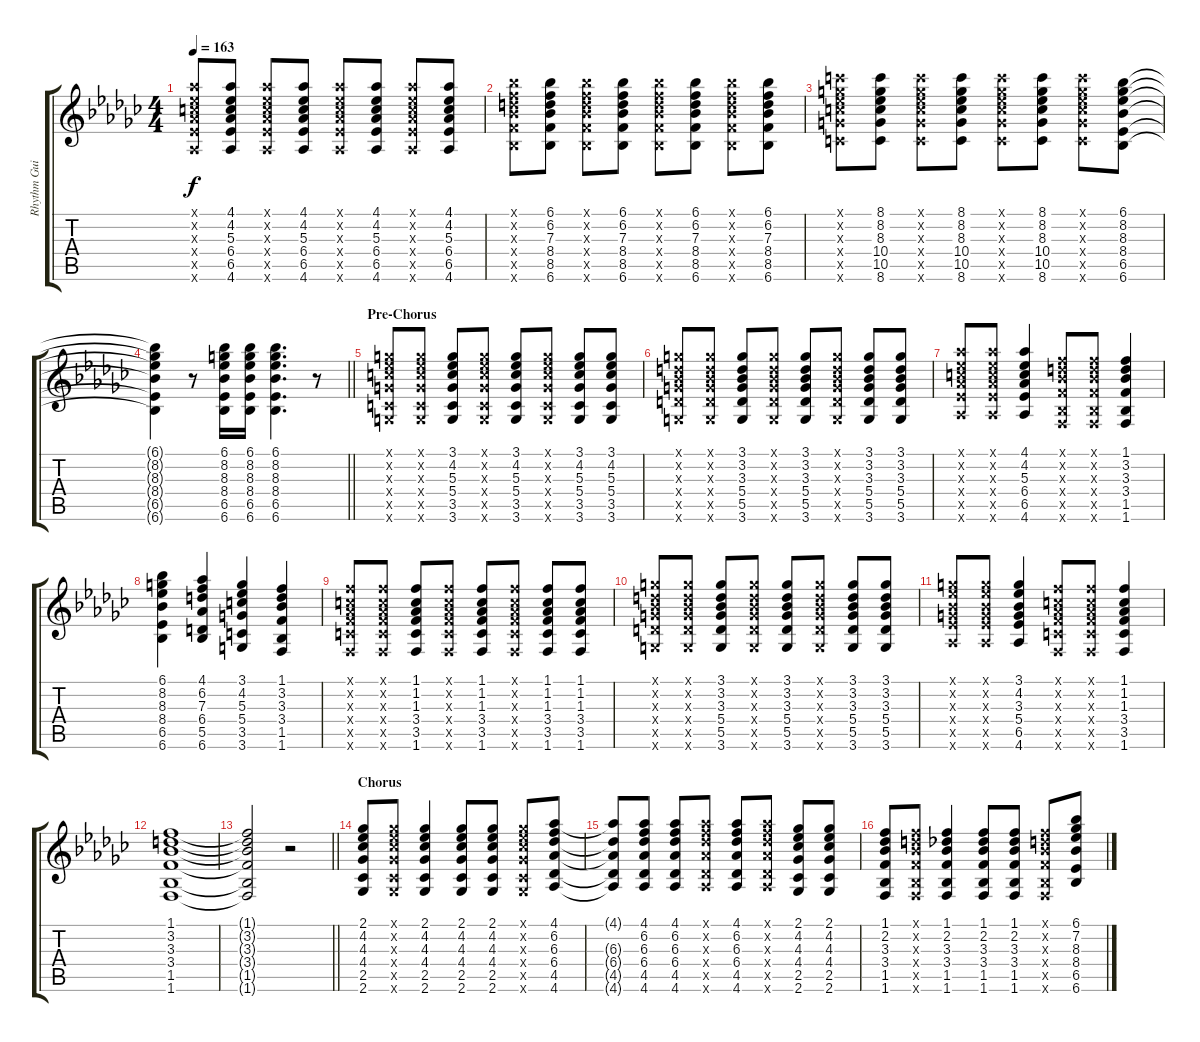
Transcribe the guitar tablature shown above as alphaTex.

\track ("Rhythm Guitar" "Rhythm Gui") {instrument distortionguitar}
\staff {score tabs}
\tuning (E4 B3 G3 D3 A2 E2) {hide}
\ts (4 4)
\tempo 163
\clef g2
\ks gb
(4.1{x} 4.2{x} 5.3{x} 6.4{x} 6.5{x} 4.6{x}).8{dy f} (4.1 4.2 5.3 6.4 6.5 4.6).8 (4.1{x} 4.2{x} 5.3{x} 6.4{x} 6.5{x} 4.6{x}).8 (4.1 4.2 5.3 6.4 6.5 4.6).8 (4.1{x} 4.2{x} 5.3{x} 6.4{x} 6.5{x} 4.6{x}).8 (4.1 4.2 5.3 6.4 6.5 4.6).8 (4.1{x} 4.2{x} 5.3{x} 6.4{x} 6.5{x} 4.6{x}).8 (4.1 4.2 5.3 6.4 6.5 4.6).8 |
(6.1{x} 6.2{x} 7.3{x} 8.4{x} 8.5{x} 6.6{x}).8 (6.1 6.2 7.3 8.4 8.5 6.6).8 (6.1{x} 6.2{x} 7.3{x} 8.4{x} 8.5{x} 6.6{x}).8 (6.1 6.2 7.3 8.4 8.5 6.6).8 (6.1{x} 6.2{x} 7.3{x} 8.4{x} 8.5{x} 6.6{x}).8 (6.1 6.2 7.3 8.4 8.5 6.6).8 (6.1{x} 6.2{x} 7.3{x} 8.4{x} 8.5{x} 6.6{x}).8 (6.1 6.2 7.3 8.4 8.5 6.6).8 |
(8.1{x} 8.2{x} 8.3{x} 10.4{x} 10.5{x} 8.6{x}).8 (8.1 8.2 8.3 10.4 10.5 8.6).8 (8.1{x} 8.2{x} 8.3{x} 10.4{x} 10.5{x} 8.6{x}).8 (8.1 8.2 8.3 10.4 10.5 8.6).8 (8.1{x} 8.2{x} 8.3{x} 10.4{x} 10.5{x} 8.6{x}).8 (8.1 8.2 8.3 10.4 10.5 8.6).8 (8.1{x} 8.2{x} 8.3{x} 10.4{x} 10.5{x} 8.6{x}).8 (6.1 8.2 8.3 8.4 6.5 6.6).8 |
\barLineRight lightlight
(6.1{t} 8.2{t} 8.3{t} 8.4{t} 6.5{t} 6.6{t}).4 r.8 (6.1 8.2 8.3 8.4 6.5 6.6).16 (6.1 8.2 8.3 8.4 6.5 6.6).16 (6.1 8.2 8.3 8.4 6.5 6.6).4{d} r.8 |
\section ("" "Pre-Chorus")
(3.1{x} 4.2{x} 5.3{x} 5.4{x} 3.5{x} 3.6{x}).8 (3.1{x} 4.2{x} 5.3{x} 5.4{x} 3.5{x} 3.6{x}).8 (3.1 4.2 5.3 5.4 3.5 3.6).8 (3.1{x} 4.2{x} 5.3{x} 5.4{x} 3.5{x} 3.6{x}).8 (3.1 4.2 5.3 5.4 3.5 3.6).8 (3.1{x} 4.2{x} 5.3{x} 5.4{x} 3.5{x} 3.6{x}).8 (3.1 4.2 5.3 5.4 3.5 3.6).8 (3.1 4.2 5.3 5.4 3.5 3.6).8 |
(3.1{x} 3.2{x} 3.3{x} 5.4{x} 5.5{x} 3.6{x}).8 (3.1{x} 3.2{x} 3.3{x} 5.4{x} 5.5{x} 3.6{x}).8 (3.1 3.2 3.3 5.4 5.5 3.6).8 (3.1{x} 3.2{x} 3.3{x} 5.4{x} 5.5{x} 3.6{x}).8 (3.1 3.2 3.3 5.4 5.5 3.6).8 (3.1{x} 3.2{x} 3.3{x} 5.4{x} 5.5{x} 3.6{x}).8 (3.1 3.2 3.3 5.4 5.5 3.6).8 (3.1 3.2 3.3 5.4 5.5 3.6).8 |
(4.1{x} 4.2{x} 5.3{x} 6.4{x} 6.5{x} 4.6{x}).8 (4.1{x} 4.2{x} 5.3{x} 6.4{x} 6.5{x} 4.6{x}).8 (4.1 4.2 5.3 6.4 6.5 4.6).4 (1.1{x} 3.2{x} 3.3{x} 3.4{x} 1.5{x} 1.6{x}).8 (1.1{x} 3.2{x} 3.3{x} 3.4{x} 1.5{x} 1.6{x}).8 (1.1 3.2 3.3 3.4 1.5 1.6).4 |
(6.1 8.2 8.3 8.4 6.5 6.6).4 (4.1 6.2 7.3 6.4 5.5 6.6).4 (3.1 4.2 5.3 5.4 3.5 3.6).4 (1.1 3.2 3.3 3.4 1.5 1.6).4 |
(1.1{x} 1.2{x} 1.3{x} 3.4{x} 3.5{x} 1.6{x}).8 (1.1{x} 1.2{x} 1.3{x} 3.4{x} 3.5{x} 1.6{x}).8 (1.1 1.2 1.3 3.4 3.5 1.6).8 (1.1{x} 1.2{x} 1.3{x} 3.4{x} 3.5{x} 1.6{x}).8 (1.1 1.2 1.3 3.4 3.5 1.6).8 (1.1{x} 1.2{x} 1.3{x} 3.4{x} 3.5{x} 1.6{x}).8 (1.1 1.2 1.3 3.4 3.5 1.6).8 (1.1 1.2 1.3 3.4 3.5 1.6).8 |
(3.1{x} 3.2{x} 3.3{x} 5.4{x} 5.5{x} 3.6{x}).8 (3.1{x} 3.2{x} 3.3{x} 5.4{x} 5.5{x} 3.6{x}).8 (3.1 3.2 3.3 5.4 5.5 3.6).8 (3.1{x} 3.2{x} 3.3{x} 5.4{x} 5.5{x} 3.6{x}).8 (3.1 3.2 3.3 5.4 5.5 3.6).8 (3.1{x} 3.2{x} 3.3{x} 5.4{x} 5.5{x} 3.6{x}).8 (3.1 3.2 3.3 5.4 5.5 3.6).8 (3.1 3.2 3.3 5.4 5.5 3.6).8 |
(3.1{x} 4.2{x} 3.3{x} 5.4{x} 6.5{x} 4.6{x}).8 (3.1{x} 4.2{x} 3.3{x} 5.4{x} 6.5{x} 4.6{x}).8 (3.1 4.2 3.3 5.4 6.5 4.6).4 (1.1{x} 1.2{x} 1.3{x} 3.4{x} 3.5{x} 1.6{x}).8 (1.1{x} 1.2{x} 1.3{x} 3.4{x} 3.5{x} 1.6{x}).8 (1.1 1.2 1.3 3.4 3.5 1.6).4 |
(1.1 3.2 3.3 3.4 1.5 1.6).1 |
\barLineRight lightlight
(1.1{t} 3.2{t} 3.3{t} 3.4{t} 1.5{t} 1.6{t}).2 r.2 |
\section ("" "Chorus")
(2.1 4.2 4.3 4.4 2.5 2.6).8 (2.1{x} 4.2{x} 4.3{x} 4.4{x} 2.5{x} 2.6{x}).8 (2.1 4.2 4.3 4.4 2.5 2.6).4 (2.1 4.2 4.3 4.4 2.5 2.6).8 (2.1 4.2 4.3 4.4 2.5 2.6).8 (2.1{x} 4.2{x} 4.3{x} 4.4{x} 2.5{x} 2.6{x}).8 (4.1 6.2 6.3 6.4 4.5 4.6).8 |
(4.1{t} 6.3{t} 6.4{t} 4.5{t} 4.6{t}).8 (4.1 6.2 6.3 6.4 4.5 4.6).8 (4.1 6.2 6.3 6.4 4.5 4.6).8 (4.1{x} 6.2{x} 6.3{x} 6.4{x} 4.5{x} 4.6{x}).8 (4.1 6.2 6.3 6.4 4.5 4.6).8 (4.1{x} 6.2{x} 6.3{x} 6.4{x} 4.5{x} 4.6{x}).8 (2.1 4.2 4.3 4.4 2.5 2.6).8 (2.1 4.2 4.3 4.4 2.5 2.6).8 |
(1.1 2.2 3.3 3.4 1.5 1.6).8 (1.1{x} 3.2{x} 3.3{x} 3.4{x} 1.5{x} 1.6{x}).8 (1.1 2.2 3.3 3.4 1.5 1.6).4 (1.1 2.2 3.3 3.4 1.5 1.6).8 (1.1 2.2 3.3 3.4 1.5 1.6).8 (1.1{x} 3.2{x} 3.3{x} 3.4{x} 1.5{x} 1.6{x}).8 (6.1 7.2 8.3 8.4 6.5 6.6).8
